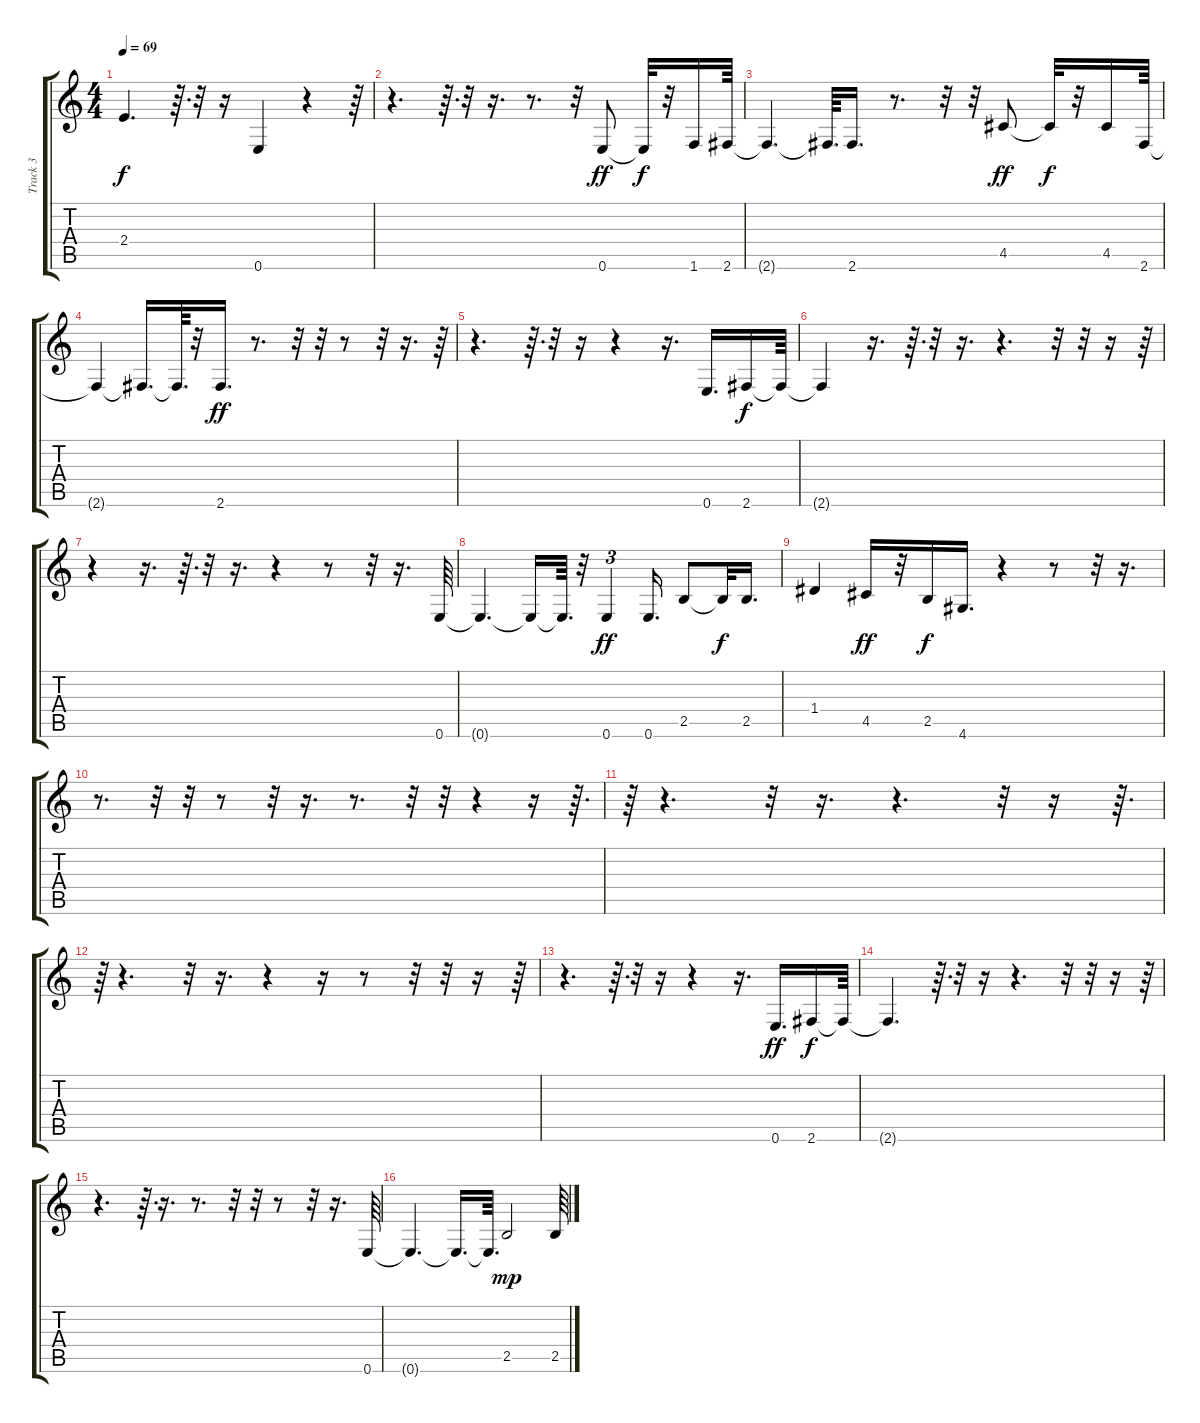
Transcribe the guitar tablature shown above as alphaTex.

\track ("Track 3" "Track 3") {instrument electricbassfinger}
\staff {score tabs}
\tuning (E4 B3 G3 D3 A2 E2) {hide}
\ts (4 4)
\tempo 69
\clef g2
\ks c
2.4{t}.4{d dy f} r.64{d} r.32 r.16 0.6.4 r.4 r.64 |
r.4{d} r.64{d} r.32 r.16{d} r.8{d} r.32 0.6.8{dy ff} 0.6{t}.32{dy f} r.32 1.6.16 2.6.64 |
2.6{t}.4{d} 2.6{t}.64{d} 2.6.16{d} r.8{d} r.32 r.32 4.5.8{dy ff} 4.5{t}.32{dy f} r.32 4.5.16 2.6.64 |
2.6{t}.4 2.6{t}.16{d} 2.6{t}.64{d} r.32 2.6.16{d dy ff} r.8{d} r.32 r.32 r.8 r.32 r.16{d} r.64 |
r.4{d} r.64{d} r.32 r.16 r.4 r.16{d} 0.6.16{d} 2.6.16{dy f} 2.6{t}.64 |
2.6{t}.4 r.16{d} r.64{d} r.32 r.16{d} r.4{d} r.32 r.32 r.16 r.64 |
r.4 r.16{d} r.64{d} r.32 r.16{d} r.4 r.8 r.32 r.16{d} 0.6.64 |
0.6{t}.4{d} 0.6{t}.16 0.6{t}.64{d} r.32 0.6.4{tu (3 2) dy ff} 0.6.16{d} 2.5.8 2.5{t}.32{dy f} 2.5.16{d} |
1.4.4 4.5.16{dy ff} r.32 2.5.16{dy f} 4.6.16{d} r.4 r.8 r.32 r.16{d} |
r.8{d} r.32 r.32 r.8 r.32 r.16{d} r.8{d} r.32 r.32 r.4{tu (3 2)} r.16 r.64{d} |
r.64 r.4{d} r.32 r.16{d} r.4{d} r.32 r.16 r.64{d} |
r.64 r.4{d} r.32 r.16{d} r.4{tu (3 2)} r.16 r.8 r.32 r.32 r.16 r.64 |
r.4{d} r.64{d} r.32 r.16 r.4 r.16{d} 0.6.16{d dy ff} 2.6.16{dy f} 2.6{t}.64 |
2.6{t}.4{d} r.64{d} r.32 r.16 r.4{d} r.32 r.32 r.16 r.64 |
r.4{d} r.64{d} r.16{d} r.8{d} r.32 r.32 r.8 r.32 r.16{d} 0.6.64 |
0.6{t}.4{d} 0.6{t}.16{d} 0.6{t}.64{d} 2.5.2{dy mp} 2.5.64
